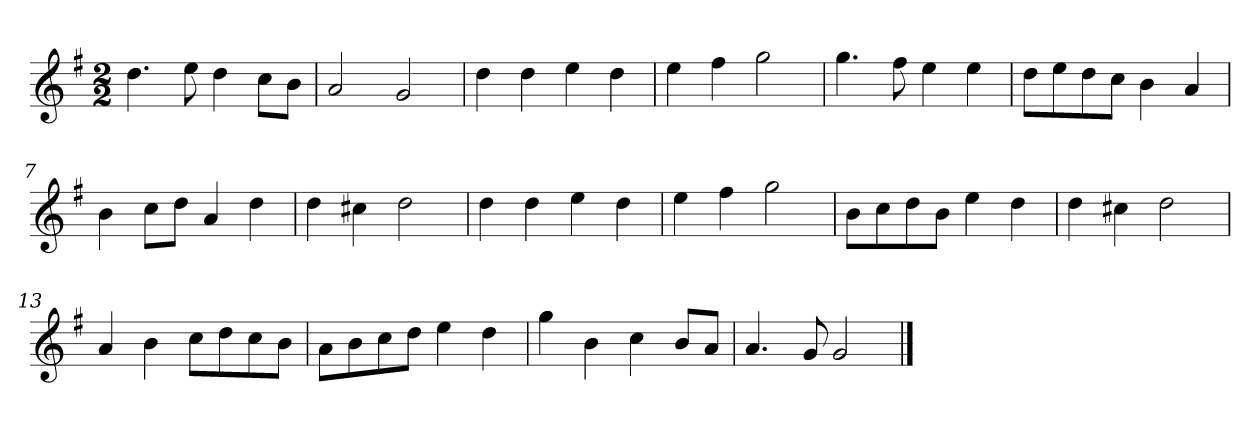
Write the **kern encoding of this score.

**kern
*part1
*staff1
*k[f#]
*M2/2
*MM120
=1
4.dd
8ee
4dd
8ccL
8bJ
=2
2a
2g
=3
4dd
4dd
4ee
4dd
=4
4ee
4ff#
2gg
=5
4.gg
8ff#
4ee
4ee
=6
8ddL
8ee
8dd
8ccJ
4b
4a
=7
4b
8ccL
8ddJ
4a
4dd
=8
4dd
4cc#X
2dd
=9
4dd
4dd
4ee
4dd
=10
4ee
4ff#
2gg
=11
8bL
8cc
8dd
8bJ
4ee
4dd
=12
4dd
4cc#X
2dd
=13
4a
4b
8ccL
8dd
8cc
8bJ
=14
8aL
8b
8cc
8ddJ
4ee
4dd
=15
4gg
4b
4cc
8bL
8aJ
=16
4.a
8g
2g
==
*-
